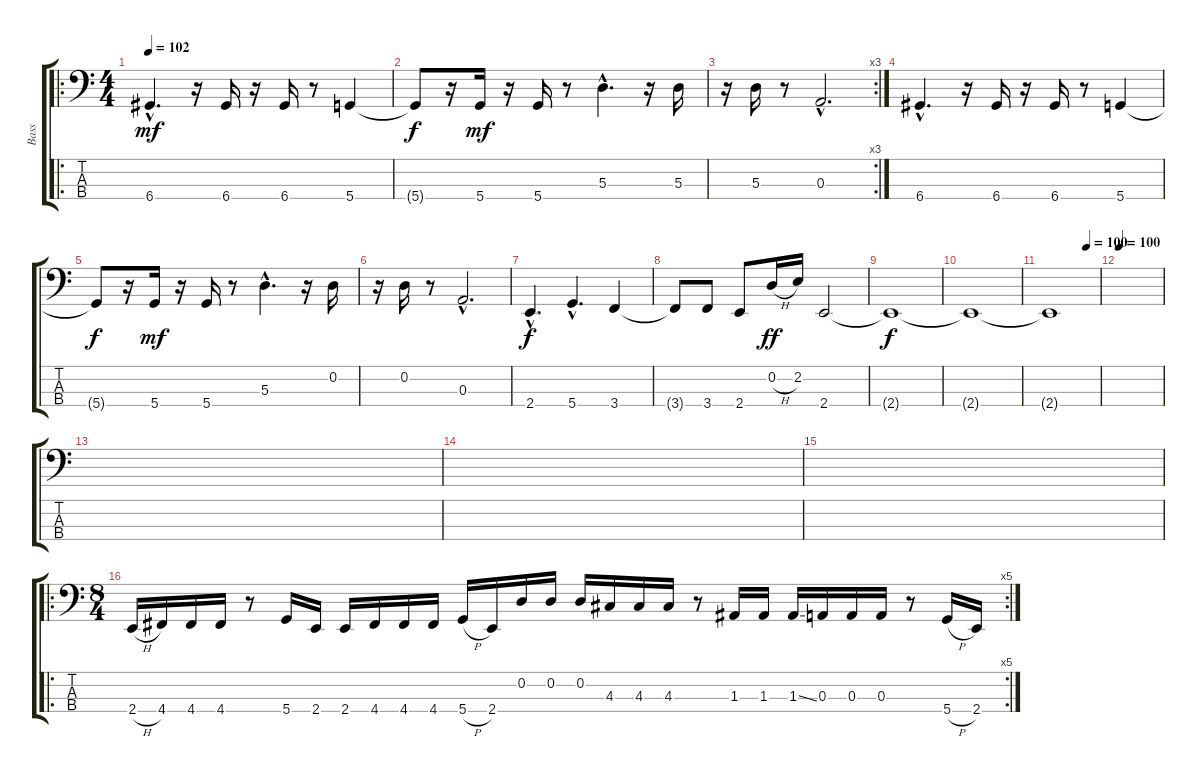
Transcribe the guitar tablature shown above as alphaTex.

\track ("Bass" "Bass") {instrument electricbassfinger}
\staff {score tabs}
\tuning (G2 D2 A1 D1) {hide}
\ro
\ts (4 4)
\tempo 102
\clef f4
\ks c
6.4{hac}.4{d dy mf} r.16 6.4.16 r.16 6.4.16 r.8 5.4.4 |
5.4{t}.8{dy f} r.16 5.4.16{dy mf} r.16 5.4.16 r.8 5.3{hac}.4{d} r.16 5.3.16 |
\rc 3
r.16 5.3.16 r.8 0.3{hac}.2{d} |
6.4{hac}.4{d} r.16 6.4.16 r.16 6.4.16 r.8 5.4.4 |
5.4{t}.8{dy f} r.16 5.4.16{dy mf} r.16 5.4.16 r.8 5.3{hac}.4{d} r.16 0.2.16 |
r.16 0.2.16 r.8 0.3{hac}.2{d} |
2.4{hac}.4{d dy f} 5.4{hac}.4{d} 3.4.4 |
3.4{t}.8 3.4.8 2.4.8 0.2{h}.16{dy ff} 2.2.16 2.4.2{volume 16} |
2.4{t}.1{dy f} |
2.4{t}.1 |
\tempo (100 0.75)
2.4{t}.1 |
\tempo 100
|
|
|
|
\ro
\rc 5
\ts (8 4)
2.4{h}.16{volume 12} 4.4.16 4.4.16 4.4.16 r.8 5.4.16 2.4.16 2.4.16 4.4.16 4.4.16 4.4.16 5.4{h}.16 2.4.16 0.2.16 0.2.16 0.2.16 4.3.16 4.3.16 4.3.16 r.8 1.3.16 1.3.16 1.3{ss}.16 0.3.16 0.3.16 0.3.16 r.8 5.4{h}.16 2.4.16
